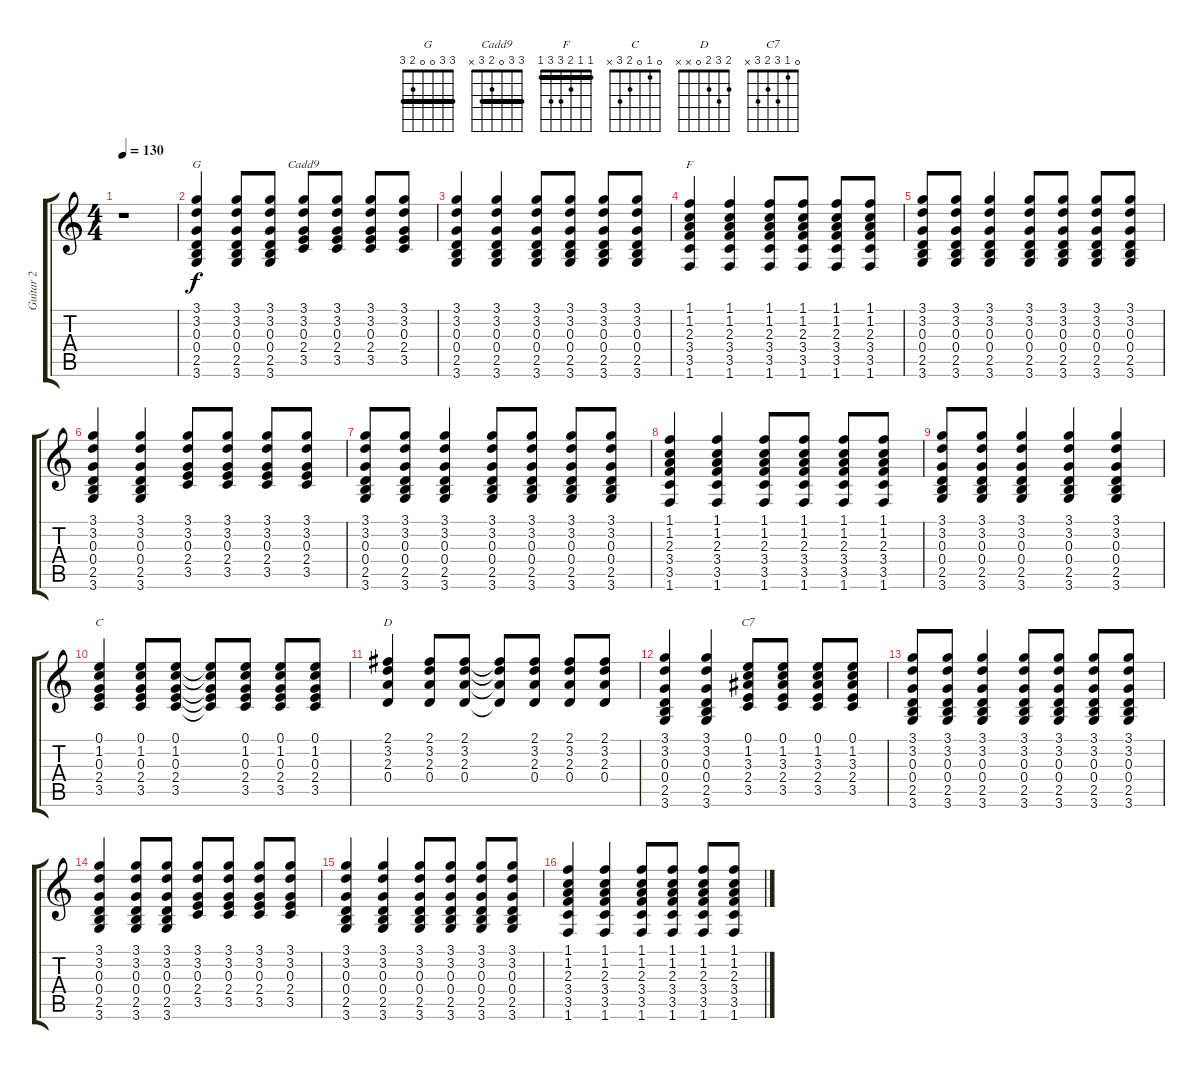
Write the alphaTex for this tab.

\track ("Guitar 2" "Guitar 2") {mute instrument acousticguitarsteel}
\staff {score tabs}
\tuning (E4 B3 G3 D3 A2 E2) {hide}
\chord ("G" 3 3 0 0 2 3) {barre 3}
\chord ("Cadd9" 3 3 0 2 3 x) {barre 3}
\chord ("F" 1 1 2 3 3 1) {barre 1}
\chord ("C" 0 1 0 2 3 x)
\chord ("D" 2 3 2 0 x x)
\chord ("C7" 0 1 3 2 3 x)
\ts (4 4)
\tempo 130
\clef g2
\ks c
r.1{dy f instrument acousticguitarsteel} |
(3.1 3.2 0.3 0.4 2.5 3.6).4{ch "G"} (3.1 3.2 0.3 0.4 2.5 3.6).8 (3.1 3.2 0.3 0.4 2.5 3.6).8 (3.1 3.2 0.3 2.4 3.5).8{ch "Cadd9"} (3.1 3.2 0.3 2.4 3.5).8 (3.1 3.2 0.3 2.4 3.5).8 (3.1 3.2 0.3 2.4 3.5).8 |
(3.1 3.2 0.3 0.4 2.5 3.6).4 (3.1 3.2 0.3 0.4 2.5 3.6).4 (3.1 3.2 0.3 0.4 2.5 3.6).8 (3.1 3.2 0.3 0.4 2.5 3.6).8 (3.1 3.2 0.3 0.4 2.5 3.6).8 (3.1 3.2 0.3 0.4 2.5 3.6).8 |
(1.1 1.2 2.3 3.4 3.5 1.6).4{ch "F"} (1.1 1.2 2.3 3.4 3.5 1.6).4 (1.1 1.2 2.3 3.4 3.5 1.6).8 (1.1 1.2 2.3 3.4 3.5 1.6).8 (1.1 1.2 2.3 3.4 3.5 1.6).8 (1.1 1.2 2.3 3.4 3.5 1.6).8 |
(3.1 3.2 0.3 0.4 2.5 3.6).8 (3.1 3.2 0.3 0.4 2.5 3.6).8 (3.1 3.2 0.3 0.4 2.5 3.6).4 (3.1 3.2 0.3 0.4 2.5 3.6).8 (3.1 3.2 0.3 0.4 2.5 3.6).8 (3.1 3.2 0.3 0.4 2.5 3.6).8 (3.1 3.2 0.3 0.4 2.5 3.6).8 |
(3.1 3.2 0.3 0.4 2.5 3.6).4 (3.1 3.2 0.3 0.4 2.5 3.6).4 (3.1 3.2 0.3 2.4 3.5).8 (3.1 3.2 0.3 2.4 3.5).8 (3.1 3.2 0.3 2.4 3.5).8 (3.1 3.2 0.3 2.4 3.5).8 |
(3.1 3.2 0.3 0.4 2.5 3.6).8 (3.1 3.2 0.3 0.4 2.5 3.6).8 (3.1 3.2 0.3 0.4 2.5 3.6).4 (3.1 3.2 0.3 0.4 2.5 3.6).8 (3.1 3.2 0.3 0.4 2.5 3.6).8 (3.1 3.2 0.3 0.4 2.5 3.6).8 (3.1 3.2 0.3 0.4 2.5 3.6).8 |
(1.1 1.2 2.3 3.4 3.5 1.6).4 (1.1 1.2 2.3 3.4 3.5 1.6).4 (1.1 1.2 2.3 3.4 3.5 1.6).8 (1.1 1.2 2.3 3.4 3.5 1.6).8 (1.1 1.2 2.3 3.4 3.5 1.6).8 (1.1 1.2 2.3 3.4 3.5 1.6).8 |
(3.1 3.2 0.3 0.4 2.5 3.6).8 (3.1 3.2 0.3 0.4 2.5 3.6).8 (3.1 3.2 0.3 0.4 2.5 3.6).4 (3.1 3.2 0.3 0.4 2.5 3.6).4 (3.1 3.2 0.3 0.4 2.5 3.6).4 |
(0.1 1.2 0.3 2.4 3.5).4{ch "C"} (0.1 1.2 0.3 2.4 3.5).8 (0.1 1.2 0.3 2.4 3.5).8 (0.1{t} 1.2{t} 0.3{t} 2.4{t} 3.5{t}).8 (0.1 1.2 0.3 2.4 3.5).8 (0.1 1.2 0.3 2.4 3.5).8 (0.1 1.2 0.3 2.4 3.5).8 |
(2.1 3.2 2.3 0.4).4{ch "D"} (2.1 3.2 2.3 0.4).8 (2.1 3.2 2.3 0.4).8 (2.1{t} 3.2{t} 2.3{t} 0.4{t}).8 (2.1 3.2 2.3 0.4).8 (2.1 3.2 2.3 0.4).8 (2.1 3.2 2.3 0.4).8 |
(3.1 3.2 0.3 0.4 2.5 3.6).4 (3.1 3.2 0.3 0.4 2.5 3.6).4 (0.1 1.2 3.3 2.4 3.5).8{ch "C7"} (0.1 1.2 3.3 2.4 3.5).8 (0.1 1.2 3.3 2.4 3.5).8 (0.1 1.2 3.3 2.4 3.5).8 |
(3.1 3.2 0.3 0.4 2.5 3.6).8 (3.1 3.2 0.3 0.4 2.5 3.6).8 (3.1 3.2 0.3 0.4 2.5 3.6).4 (3.1 3.2 0.3 0.4 2.5 3.6).8 (3.1 3.2 0.3 0.4 2.5 3.6).8 (3.1 3.2 0.3 0.4 2.5 3.6).8 (3.1 3.2 0.3 0.4 2.5 3.6).8 |
(3.1 3.2 0.3 0.4 2.5 3.6).4 (3.1 3.2 0.3 0.4 2.5 3.6).8 (3.1 3.2 0.3 0.4 2.5 3.6).8 (3.1 3.2 0.3 2.4 3.5).8 (3.1 3.2 0.3 2.4 3.5).8 (3.1 3.2 0.3 2.4 3.5).8 (3.1 3.2 0.3 2.4 3.5).8 |
(3.1 3.2 0.3 0.4 2.5 3.6).4 (3.1 3.2 0.3 0.4 2.5 3.6).4 (3.1 3.2 0.3 0.4 2.5 3.6).8 (3.1 3.2 0.3 0.4 2.5 3.6).8 (3.1 3.2 0.3 0.4 2.5 3.6).8 (3.1 3.2 0.3 0.4 2.5 3.6).8 |
(1.1 1.2 2.3 3.4 3.5 1.6).4 (1.1 1.2 2.3 3.4 3.5 1.6).4 (1.1 1.2 2.3 3.4 3.5 1.6).8 (1.1 1.2 2.3 3.4 3.5 1.6).8 (1.1 1.2 2.3 3.4 3.5 1.6).8 (1.1 1.2 2.3 3.4 3.5 1.6).8
